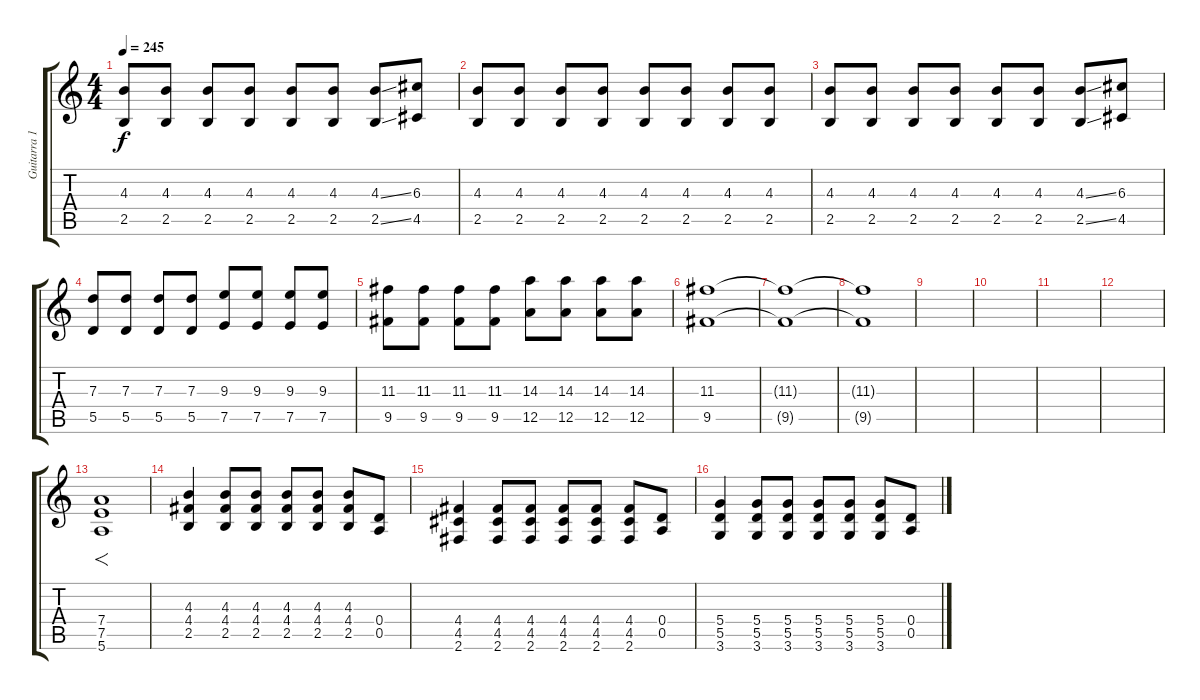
\track ("Guitarra 1" "Guitarra 1") {instrument distortionguitar}
\staff {score tabs}
\tuning (E4 B3 G3 D3 A2 E2) {hide}
\ts (4 4)
\tempo 245
\clef g2
\ks c
(4.3 2.5).8{dy f} (4.3 2.5).8 (4.3 2.5).8 (4.3 2.5).8 (4.3 2.5).8 (4.3 2.5).8 (4.3{ss} 2.5{ss}).8 (6.3 4.5).8 |
(4.3 2.5).8 (4.3 2.5).8 (4.3 2.5).8 (4.3 2.5).8 (4.3 2.5).8 (4.3 2.5).8 (4.3 2.5).8 (4.3 2.5).8 |
(4.3 2.5).8 (4.3 2.5).8 (4.3 2.5).8 (4.3 2.5).8 (4.3 2.5).8 (4.3 2.5).8 (4.3{ss} 2.5{ss}).8 (6.3 4.5).8 |
(7.3 5.5).8 (7.3 5.5).8 (7.3 5.5).8 (7.3 5.5).8 (9.3 7.5).8 (9.3 7.5).8 (9.3 7.5).8 (9.3 7.5).8 |
(11.3 9.5).8 (11.3 9.5).8 (11.3 9.5).8 (11.3 9.5).8 (14.3 12.5).8 (14.3 12.5).8 (14.3 12.5).8 (14.3 12.5).8 |
(11.3 9.5).1 |
(11.3{t} 9.5{t}).1 |
(11.3{t} 9.5{t}).1 |
|
|
|
|
(7.4 7.5 5.6).1{f} |
(4.3 4.4 2.5).4 (4.3 4.4 2.5).8 (4.3 4.4 2.5).8 (4.3 4.4 2.5).8 (4.3 4.4 2.5).8 (4.3 4.4 2.5).8 (0.4 0.5).8 |
(4.4 4.5 2.6).4 (4.4 4.5 2.6).8 (4.4 4.5 2.6).8 (4.4 4.5 2.6).8 (4.4 4.5 2.6).8 (4.4 4.5 2.6).8 (0.4 0.5).8 |
(5.4 5.5 3.6).4 (5.4 5.5 3.6).8 (5.4 5.5 3.6).8 (5.4 5.5 3.6).8 (5.4 5.5 3.6).8 (5.4 5.5 3.6).8 (0.4 0.5).8
